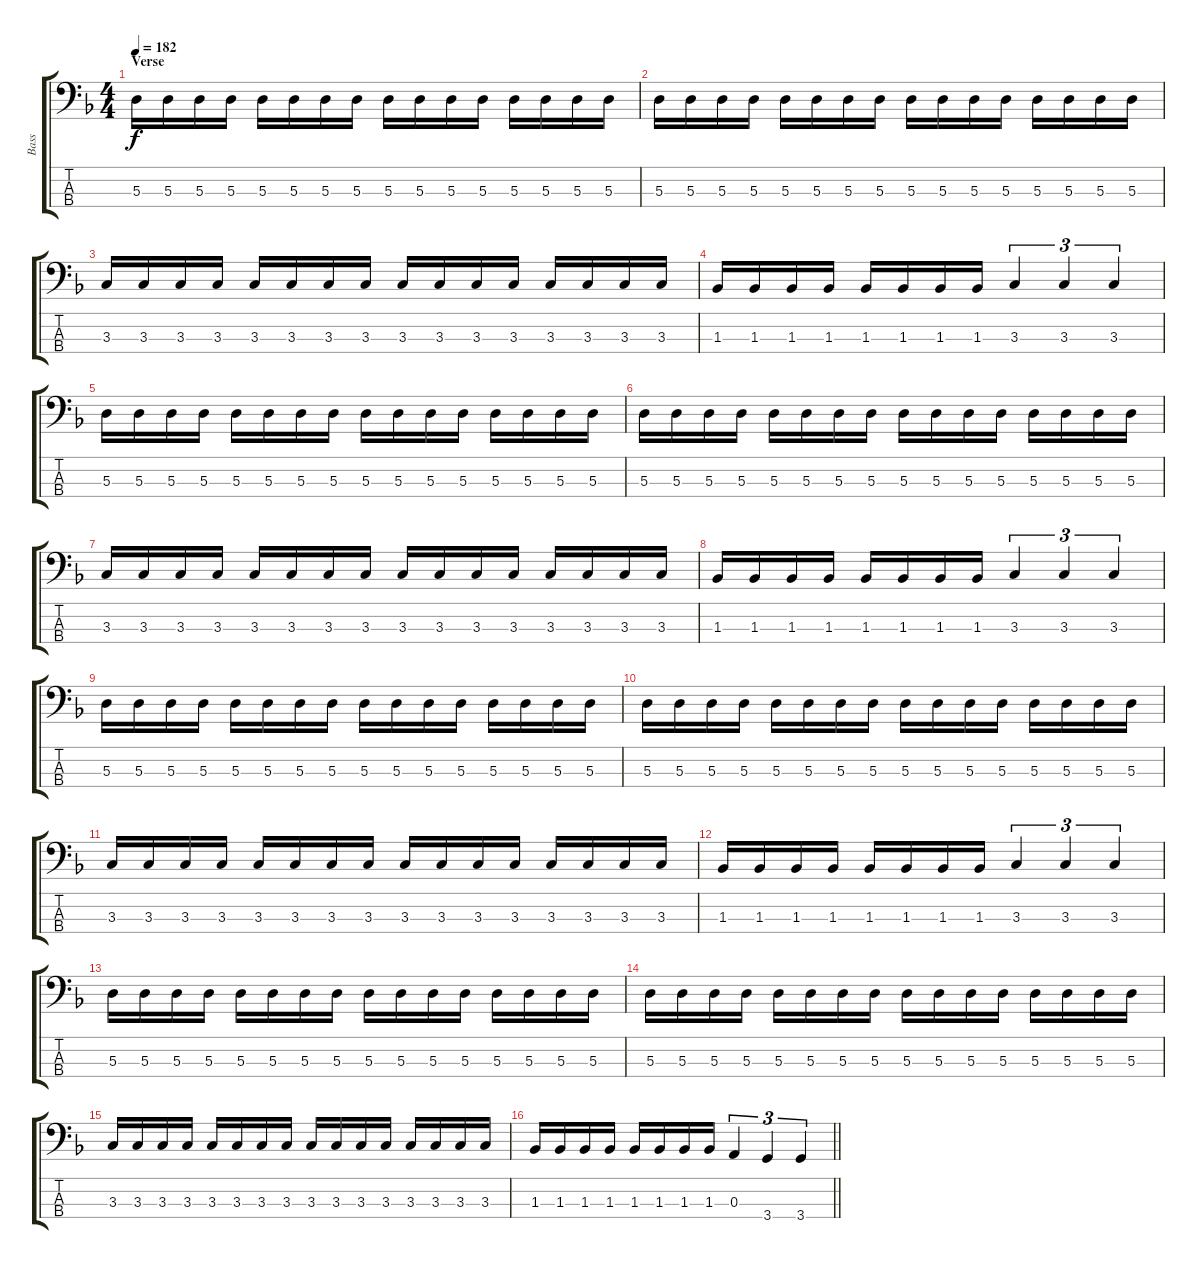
\track ("Bass" "Bass") {instrument electricbasspick}
\staff {score tabs}
\tuning (G2 D2 A1 E1) {hide}
\ts (4 4)
\section ("" "Verse")
\tempo 182
\clef f4
\ks dminor
5.3.16{dy f} 5.3.16 5.3.16 5.3.16 5.3.16 5.3.16 5.3.16 5.3.16 5.3.16 5.3.16 5.3.16 5.3.16 5.3.16 5.3.16 5.3.16 5.3.16 |
5.3.16 5.3.16 5.3.16 5.3.16 5.3.16 5.3.16 5.3.16 5.3.16 5.3.16 5.3.16 5.3.16 5.3.16 5.3.16 5.3.16 5.3.16 5.3.16 |
3.3.16 3.3.16 3.3.16 3.3.16 3.3.16 3.3.16 3.3.16 3.3.16 3.3.16 3.3.16 3.3.16 3.3.16 3.3.16 3.3.16 3.3.16 3.3.16 |
1.3.16 1.3.16 1.3.16 1.3.16 1.3.16 1.3.16 1.3.16 1.3.16 3.3.4{tu (3 2)} 3.3.4{tu (3 2)} 3.3.4{tu (3 2)} |
\ks f
5.3.16 5.3.16 5.3.16 5.3.16 5.3.16 5.3.16 5.3.16 5.3.16 5.3.16 5.3.16 5.3.16 5.3.16 5.3.16 5.3.16 5.3.16 5.3.16 |
5.3.16 5.3.16 5.3.16 5.3.16 5.3.16 5.3.16 5.3.16 5.3.16 5.3.16 5.3.16 5.3.16 5.3.16 5.3.16 5.3.16 5.3.16 5.3.16 |
3.3.16 3.3.16 3.3.16 3.3.16 3.3.16 3.3.16 3.3.16 3.3.16 3.3.16 3.3.16 3.3.16 3.3.16 3.3.16 3.3.16 3.3.16 3.3.16 |
1.3.16 1.3.16 1.3.16 1.3.16 1.3.16 1.3.16 1.3.16 1.3.16 3.3.4{tu (3 2)} 3.3.4{tu (3 2)} 3.3.4{tu (3 2)} |
5.3.16 5.3.16 5.3.16 5.3.16 5.3.16 5.3.16 5.3.16 5.3.16 5.3.16 5.3.16 5.3.16 5.3.16 5.3.16 5.3.16 5.3.16 5.3.16 |
5.3.16 5.3.16 5.3.16 5.3.16 5.3.16 5.3.16 5.3.16 5.3.16 5.3.16 5.3.16 5.3.16 5.3.16 5.3.16 5.3.16 5.3.16 5.3.16 |
3.3.16 3.3.16 3.3.16 3.3.16 3.3.16 3.3.16 3.3.16 3.3.16 3.3.16 3.3.16 3.3.16 3.3.16 3.3.16 3.3.16 3.3.16 3.3.16 |
1.3.16 1.3.16 1.3.16 1.3.16 1.3.16 1.3.16 1.3.16 1.3.16 3.3.4{tu (3 2)} 3.3.4{tu (3 2)} 3.3.4{tu (3 2)} |
5.3.16 5.3.16 5.3.16 5.3.16 5.3.16 5.3.16 5.3.16 5.3.16 5.3.16 5.3.16 5.3.16 5.3.16 5.3.16 5.3.16 5.3.16 5.3.16 |
5.3.16 5.3.16 5.3.16 5.3.16 5.3.16 5.3.16 5.3.16 5.3.16 5.3.16 5.3.16 5.3.16 5.3.16 5.3.16 5.3.16 5.3.16 5.3.16 |
3.3.16 3.3.16 3.3.16 3.3.16 3.3.16 3.3.16 3.3.16 3.3.16 3.3.16 3.3.16 3.3.16 3.3.16 3.3.16 3.3.16 3.3.16 3.3.16 |
\barLineRight lightlight
1.3.16 1.3.16 1.3.16 1.3.16 1.3.16 1.3.16 1.3.16 1.3.16 0.3.4{tu (3 2)} 3.4.4{tu (3 2)} 3.4.4{tu (3 2)}
